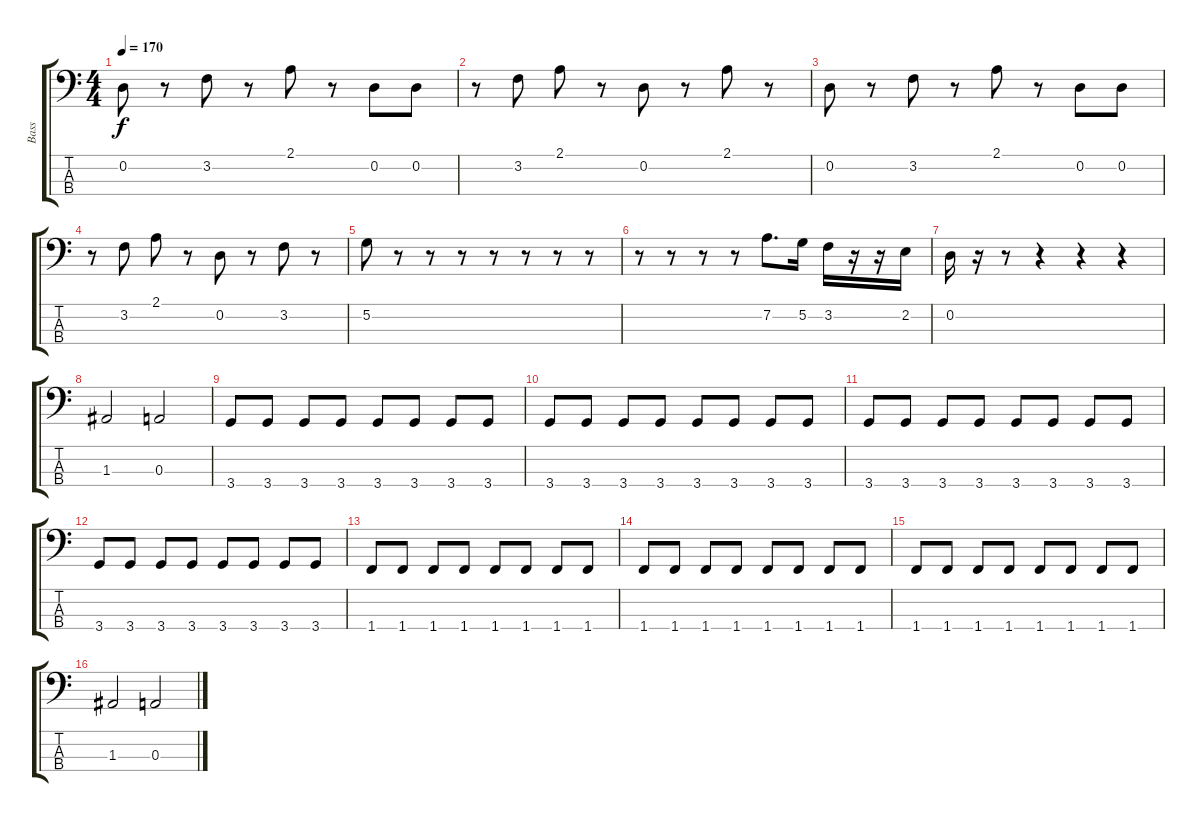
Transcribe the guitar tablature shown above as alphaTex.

\track ("Bass" "Bass") {instrument electricbassfinger}
\staff {score tabs}
\tuning (G2 D2 A1 E1) {hide}
\ts (4 4)
\tempo 170
\clef f4
\ks c
0.2.8{dy f} r.8 3.2.8 r.8 2.1.8 r.8 0.2.8 0.2.8 |
r.8 3.2.8 2.1.8 r.8 0.2.8 r.8 2.1.8 r.8 |
0.2.8 r.8 3.2.8 r.8 2.1.8 r.8 0.2.8 0.2.8 |
r.8 3.2.8 2.1.8 r.8 0.2.8 r.8 3.2.8 r.8 |
5.2.8 r.8 r.8 r.8 r.8 r.8 r.8 r.8 |
r.8 r.8 r.8 r.8 7.2.8{d} 5.2.16 3.2.16 r.16 r.16 2.2.16 |
0.2.16 r.16 r.8 r.4 r.4 r.4 |
1.3.2 0.3.2 |
3.4.8 3.4.8 3.4.8 3.4.8 3.4.8 3.4.8 3.4.8 3.4.8 |
3.4.8 3.4.8 3.4.8 3.4.8 3.4.8 3.4.8 3.4.8 3.4.8 |
3.4.8 3.4.8 3.4.8 3.4.8 3.4.8 3.4.8 3.4.8 3.4.8 |
3.4.8 3.4.8 3.4.8 3.4.8 3.4.8 3.4.8 3.4.8 3.4.8 |
1.4.8 1.4.8 1.4.8 1.4.8 1.4.8 1.4.8 1.4.8 1.4.8 |
1.4.8 1.4.8 1.4.8 1.4.8 1.4.8 1.4.8 1.4.8 1.4.8 |
1.4.8 1.4.8 1.4.8 1.4.8 1.4.8 1.4.8 1.4.8 1.4.8 |
1.3.2 0.3.2
